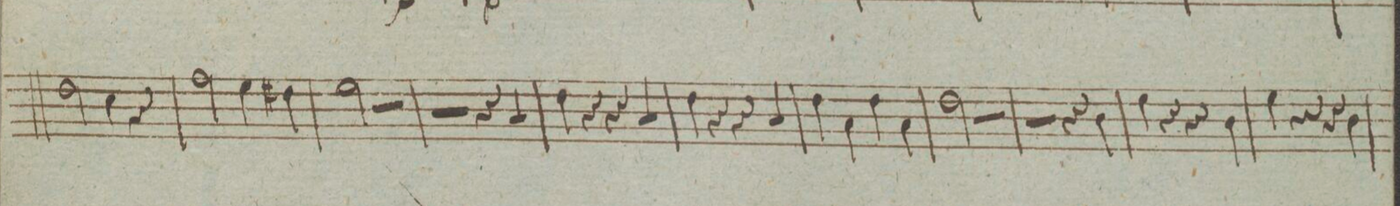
**kern	**dynam
*I"Fagoto 2do	*
*clefF4	*
*k[]	*
*met(c|)	*
*M2/2	*
2F\	.
4E\	.
4r	.
=19	=19
2A\	.
4G\	.
4F#X\	.
=20	=20
2G\	.
2r	.
=21	=21
2r	.
4r	.
4C/	.
=22	=22
4F\	.
4r	.
4r	.
4C/	.
=23	=23
4F\	.
4r	.
4r	.
4C/	.
=24	=24
4F\	.
4C\	.
4F\	.
4C\	.
=25	=25
2F\	.
2r	.
=26	=26
2r	.
4r	.
4D\	.
=27	=27
4G\	.
4r	.
4r	.
4D\	.
=28	=28
4G\	.
4r	.
4r	.
4D\	.
=29	=29
*-	*-
